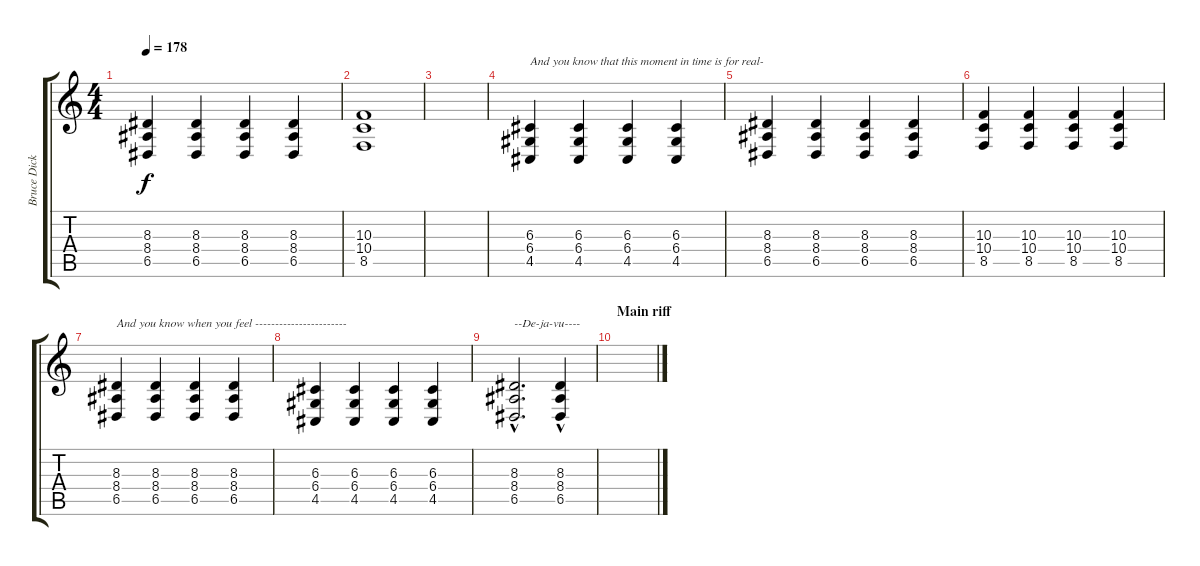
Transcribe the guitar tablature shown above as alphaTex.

\track ("Bruce Dickinson - Vocals" "Bruce Dick") {instrument choiraahs}
\staff {score tabs}
\tuning (E4 B3 G3 D3 A2 E2) {hide}
\ts (4 4)
\tempo 178
\clef g2
\ks c
(8.3 8.4 6.5).4{dy f} (8.3 8.4 6.5).4 (8.3 8.4 6.5).4 (8.3 8.4 6.5).4 |
(10.3 10.4 8.5).1 |
|
(6.3 6.4 4.5).4{txt "And you know that this moment in time is for real-"} (6.3 6.4 4.5).4 (6.3 6.4 4.5).4 (6.3 6.4 4.5).4 |
(8.3 8.4 6.5).4 (8.3 8.4 6.5).4 (8.3 8.4 6.5).4 (8.3 8.4 6.5).4 |
(10.3 10.4 8.5).4 (10.3 10.4 8.5).4 (10.3 10.4 8.5).4 (10.3 10.4 8.5).4 |
(8.3 8.4 6.5).4{txt "And you know when you feel -----------------------"} (8.3 8.4 6.5).4 (8.3 8.4 6.5).4 (8.3 8.4 6.5).4 |
(6.3 6.4 4.5).4 (6.3 6.4 4.5).4 (6.3 6.4 4.5).4 (6.3 6.4 4.5).4 |
(8.3{hac} 8.4{hac} 6.5{hac}).2{d txt "--De-ja-vu----"} (8.3 8.4 6.5{hac}).4 |
\section ("" "Main riff")
